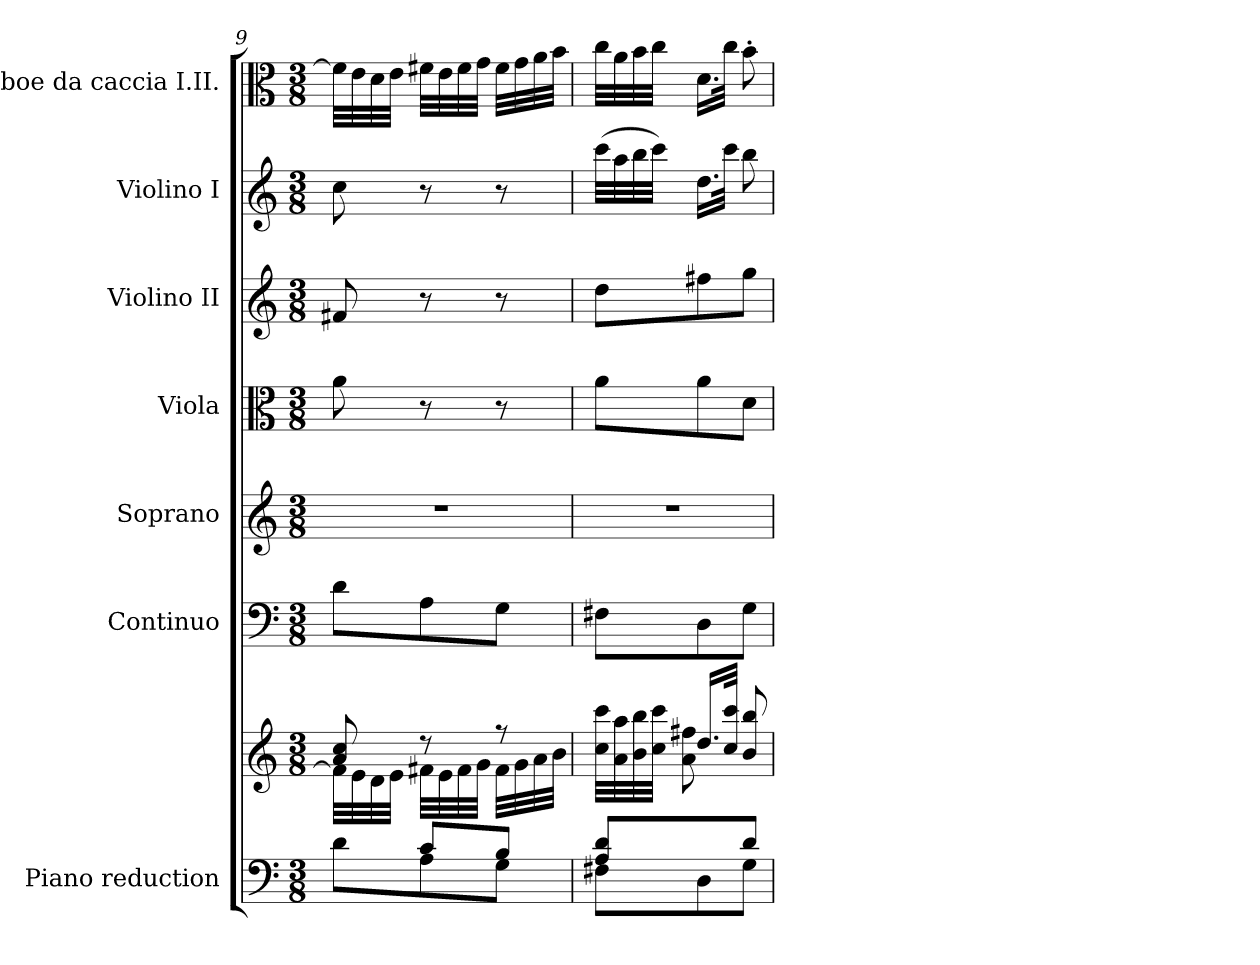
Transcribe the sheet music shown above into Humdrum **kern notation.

**kern	**kern	**kern	**kern	**kern	**kern	**kern	**kern
*part7	*part7	*part6	*part5	*part4	*part3	*part2	*part1
*staff8	*staff7	*staff6	*staff5	*staff4	*staff3	*staff2	*staff1
*I"Piano reduction	*	*I"Continuo	*I"Soprano	*I"Viola	*I"Violino II	*I"Violino I	*I"Oboe da caccia I.II.
*I'Pno	*	*	*	*I'Vla	*I'Vln	*I'Vln	*I'Ob
*clefF4	*clefG2	*clefF4	*clefG2	*clefC3	*clefG2	*clefG2	*clefC3
*k[]	*k[]	*k[]	*k[]	*k[]	*k[]	*k[]	*k[]
*M3/8	*M3/8	*M3/8	*M3/8	*M3/8	*M3/8	*M3/8	*M3/8
=9	=9	=9	=9	=9	=9	=9	=9
*^	*^	*	*	*	*	*	*
8ryy	8d\L	8a/ 8cc/	32f#\LLL]	8d\L	4.r	8a\	8f#X/	8cc\	32f#\LLL]
.	.	.	32e\	.	.	.	.	.	32e\
.	.	.	32d\	.	.	.	.	.	32d\
.	.	.	32e\JJJ	.	.	.	.	.	32e\JJJ
8c/L	8A\	8r	32f#X\LLL	8A\	.	8r	8r	8r	32f#X\LLL
.	.	.	32e\	.	.	.	.	.	32e\
.	.	.	32f#\	.	.	.	.	.	32f#\
.	.	.	32g\JJJ	.	.	.	.	.	32g\JJJ
8B/J	8G\J	8r	32f#\LLL	8G\J	.	8r	8r	8r	32f#\LLL
.	.	.	32g\	.	.	.	.	.	32g\
.	.	.	32a\	.	.	.	.	.	32a\
.	.	.	32b\JJJ	.	.	.	.	.	32b\JJJ
=10	=10	=10	=10	=10	=10	=10	=10	=10	=10
8A/ 8d/L	8F#X\L	32cc\ 32ccc\LLL	8ryy	8F#X\L	4.r	8a\L	8dd\L	(>32ccc\LLL	32cc\LLL
.	.	32a\ 32aa\	.	.	.	.	.	32aa\	32a\
.	.	32b\ 32bb\	.	.	.	.	.	32bb\	32b\
.	.	32cc\ 32ccc\JJJ	.	.	.	.	.	32ccc\JJJ)	32cc\JJJ
8ryy	8D\	16.dd/LL	8a\ 8ff#X\	8D\	.	8a\	8ff#X\	16.dd\LL	16.d\LL
.	.	32cc/ 32ccc/JJk	.	.	.	.	.	32ccc\JJk	32cc\JJk
8d/J	8G\J	8b/ 8bb/	8ryy	8G\J	.	8d\J	8gg\J	8bb\	8b'\
*v	*v	*	*	*	*	*	*	*	*
*	*v	*v	*	*	*	*	*	*
=	=	=	=	=	=	=	=
*-	*-	*-	*-	*-	*-	*-	*-
